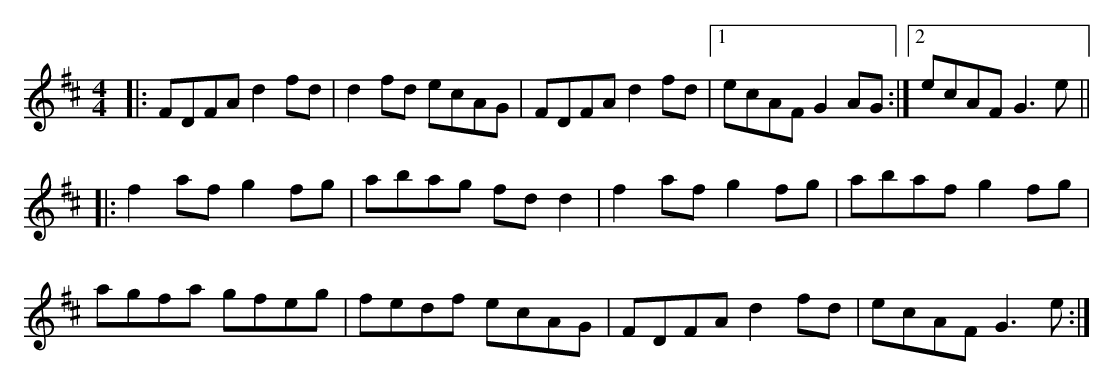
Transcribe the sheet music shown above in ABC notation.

X:1
M:4/4
K:D
|:FDFA d2fd|d2fd ecAG|FDFA d2fd|1 ecAF G2AG:|2 ecAF G3e||
|:f2af g2fg|abag fdd2|f2af g2fg|abaf g2fg|
agfa gfeg|fedf ecAG|FDFA d2fd|ecAF G3e:|
